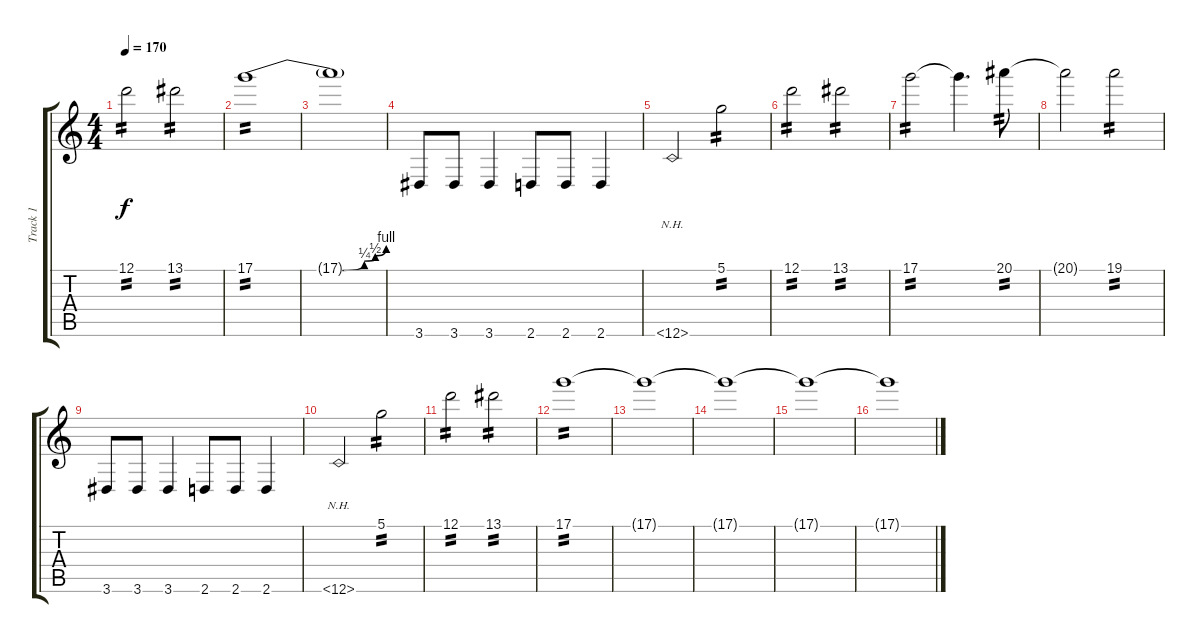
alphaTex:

\track ("Track 1" "Track 1") {instrument electricguitarclean}
\staff {score tabs}
\tuning (D4 A3 F3 C3 G2 C2) {hide}
\ts (4 4)
\tempo 170
\clef g2
\ks c
12.1.2{tp 2 dy f} 13.1.2{tp 2} |
17.1{be (custom 0 0 15 0 30 0 40 0 50 1 55 2 60 4)}.1{tp 2} |
17.1{t}.1 |
3.6.8 3.6.8 3.6.4 2.6.8 2.6.8 2.6.4 |
0.6{nh}.2 5.1.2{tp 2} |
12.1.2{tp 2} 13.1.2{tp 2} |
17.1.2{tp 2} 17.1{t}.4{d} 20.1.8{tp 2} |
20.1{t}.2 19.1.2{tp 2} |
3.6.8 3.6.8 3.6.4 2.6.8 2.6.8 2.6.4 |
0.6{nh}.2 5.1.2{tp 2} |
12.1.2{tp 2} 13.1.2{tp 2} |
17.1.1{tp 2} |
17.1{t}.1 |
17.1{t}.1 |
17.1{t}.1 |
17.1{t}.1
